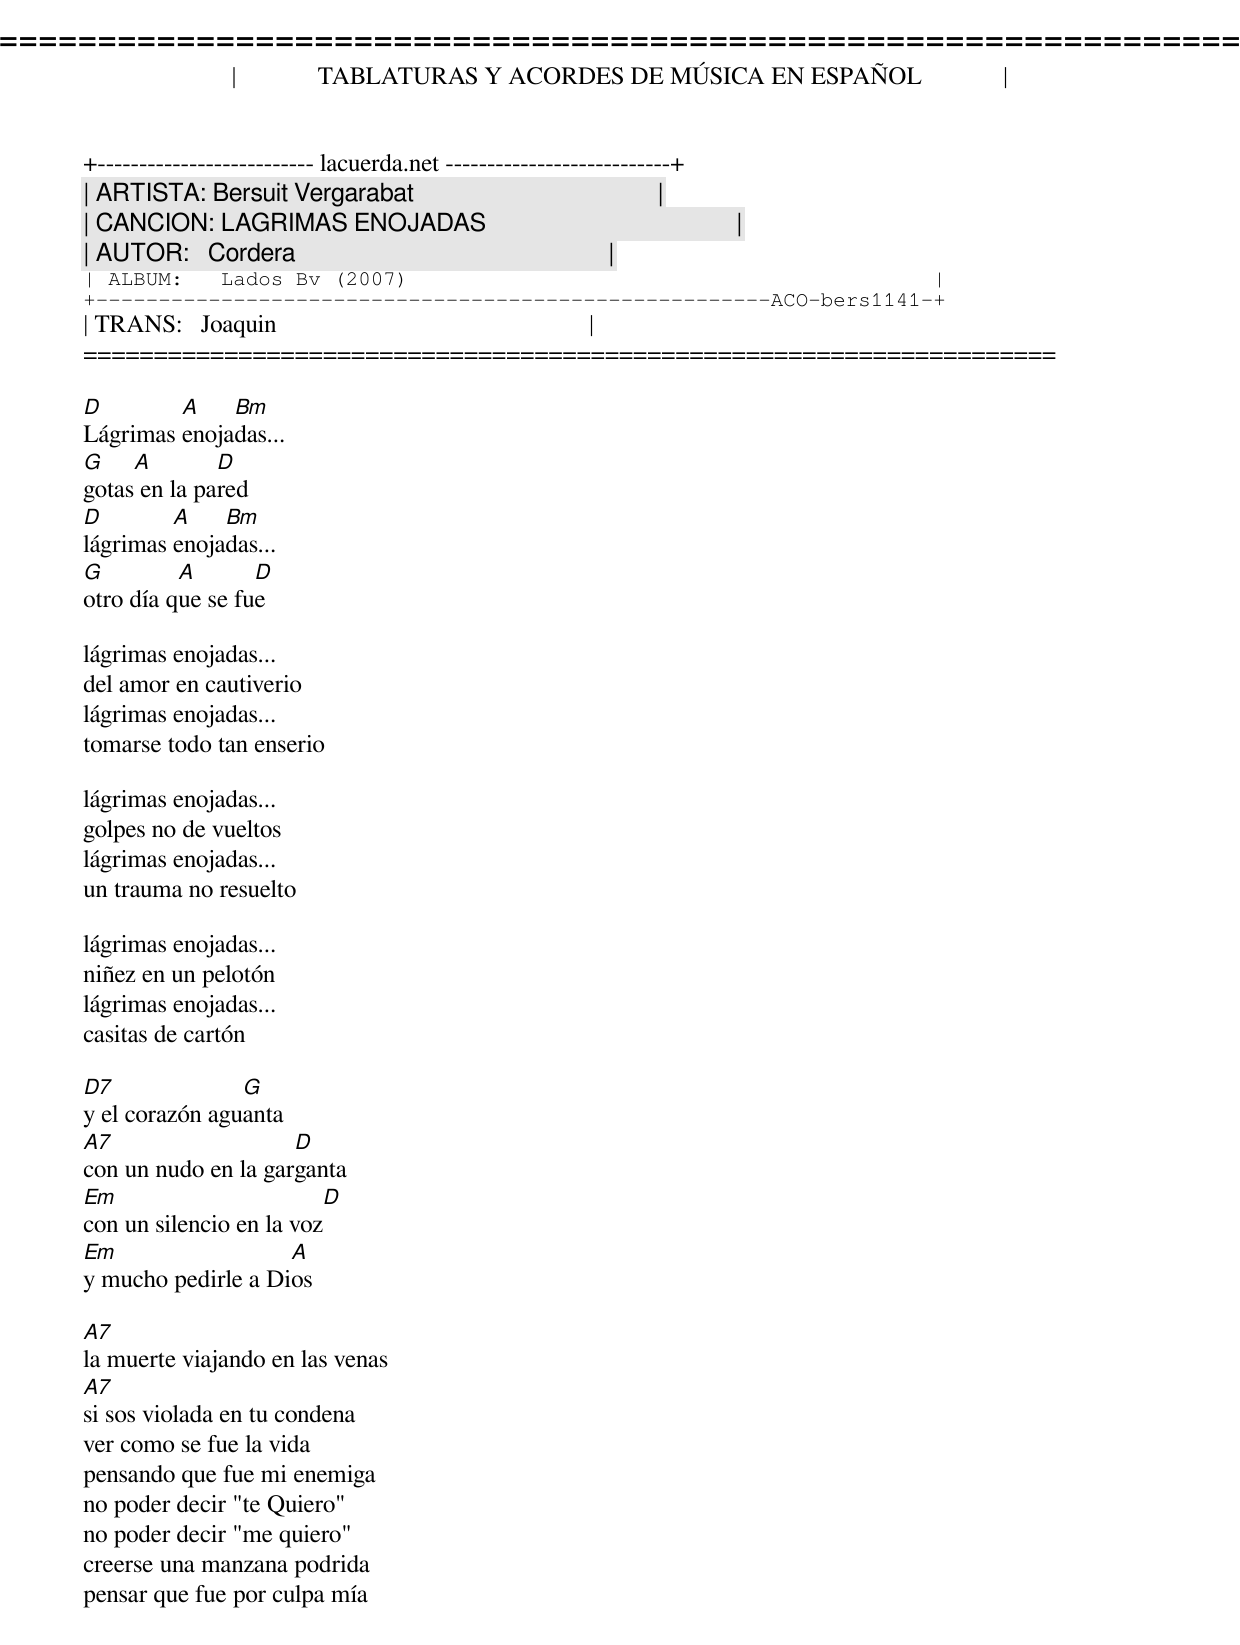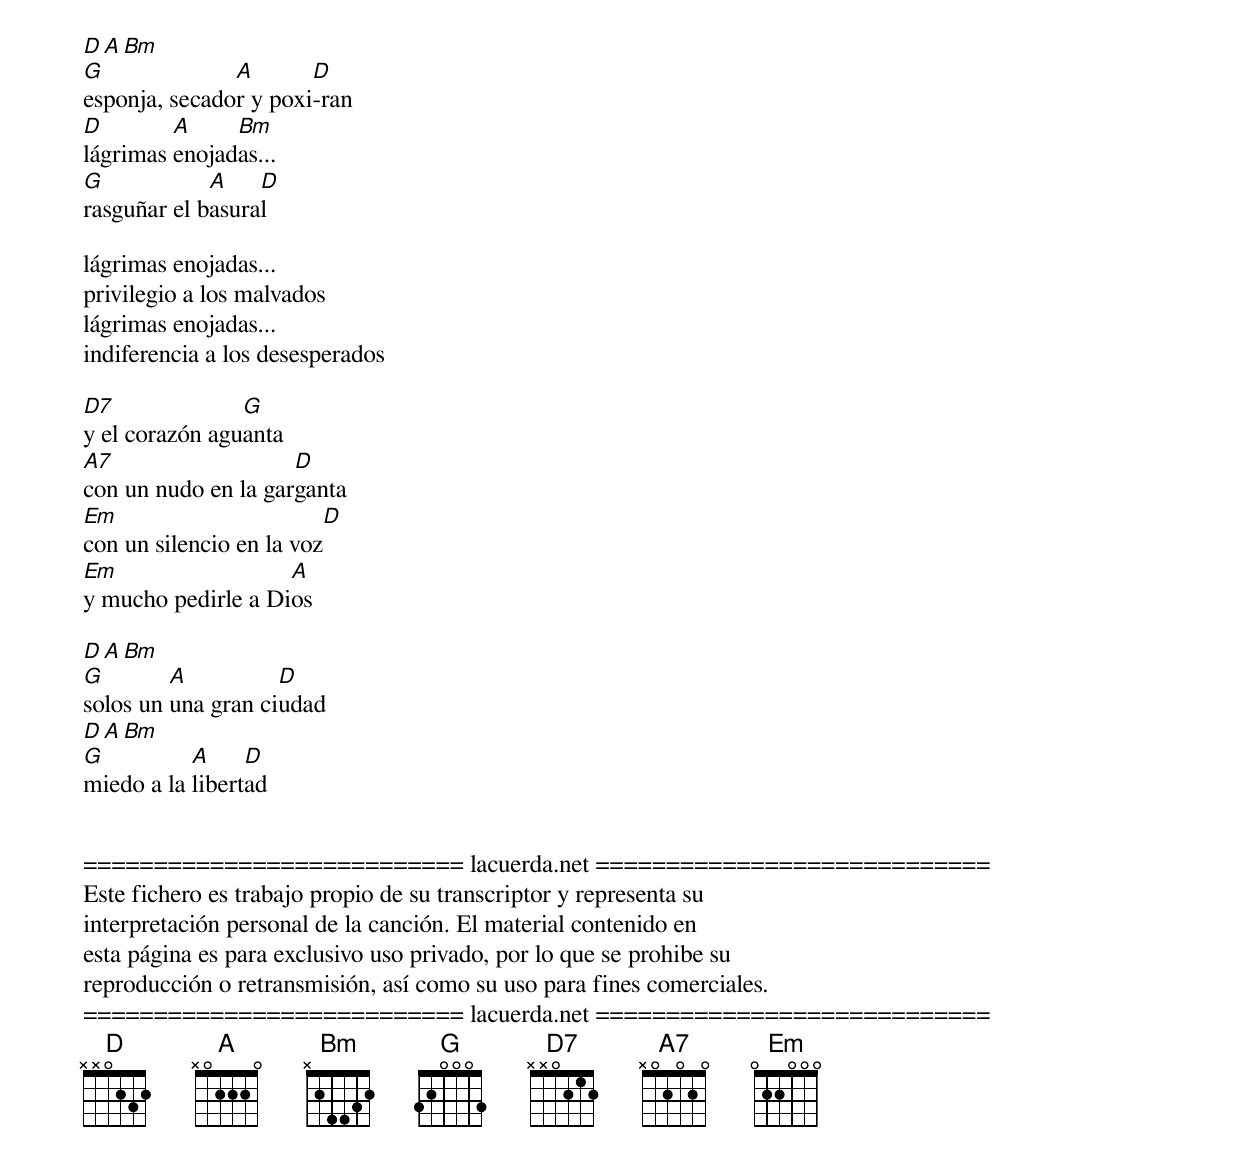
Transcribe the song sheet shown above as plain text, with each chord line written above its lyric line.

=====================================================================
|             TABLATURAS Y ACORDES DE MÚSICA EN ESPAÑOL             |
+-------------------------- lacuerda.net ---------------------------+
| ARTISTA: Bersuit Vergarabat                                       |
| CANCION: LAGRIMAS ENOJADAS                                        |
| AUTOR:   Cordera                                                  |
| ALBUM:   Lados Bv (2007)                                          |
+------------------------------------------------------ACO-bers1141-+
| TRANS:   Joaquin                                                  |
=====================================================================

D        A    Bm
Lágrimas enojadas...
G    A        D
gotas en la pared
D        A    Bm
lágrimas enojadas...
G         A       D
otro día que se fue

lágrimas enojadas...
del amor en cautiverio
lágrimas enojadas...
tomarse todo tan enserio

lágrimas enojadas...
golpes no de vueltos
lágrimas enojadas...
un trauma no resuelto

lágrimas enojadas...
niñez en un pelotón
lágrimas enojadas...
casitas de cartón

D7              G
y el corazón aguanta
A7                   D
con un nudo en la garganta
Em                       D
con un silencio en la voz
Em                  A
y mucho pedirle a Dios

A7
la muerte viajando en las venas
A7
si sos violada en tu condena
ver como se fue la vida
pensando que fue mi enemiga
no poder decir "te Quiero"
no poder decir "me quiero"
creerse una manzana podrida
pensar que fue por culpa mía

D  A  Bm
G              A       D
esponja, secador y poxi-ran
D        A     Bm
lágrimas enojadas...
G            A    D
rasguñar el basural

lágrimas enojadas...
privilegio a los malvados
lágrimas enojadas...
indiferencia a los desesperados

D7              G
y el corazón aguanta
A7                   D
con un nudo en la garganta
Em                       D
con un silencio en la voz
Em                  A
y mucho pedirle a Dios

D  A  Bm
G        A          D
solos un una gran ciudad
D  A  Bm
G          A     D
miedo a la libertad


=========================== lacuerda.net ============================
Este fichero es trabajo propio de su transcriptor y representa su
interpretación personal de la canción. El material contenido en
esta página es para exclusivo uso privado, por lo que se prohibe su
reproducción o retransmisión, así como su uso para fines comerciales.
=========================== lacuerda.net ============================
